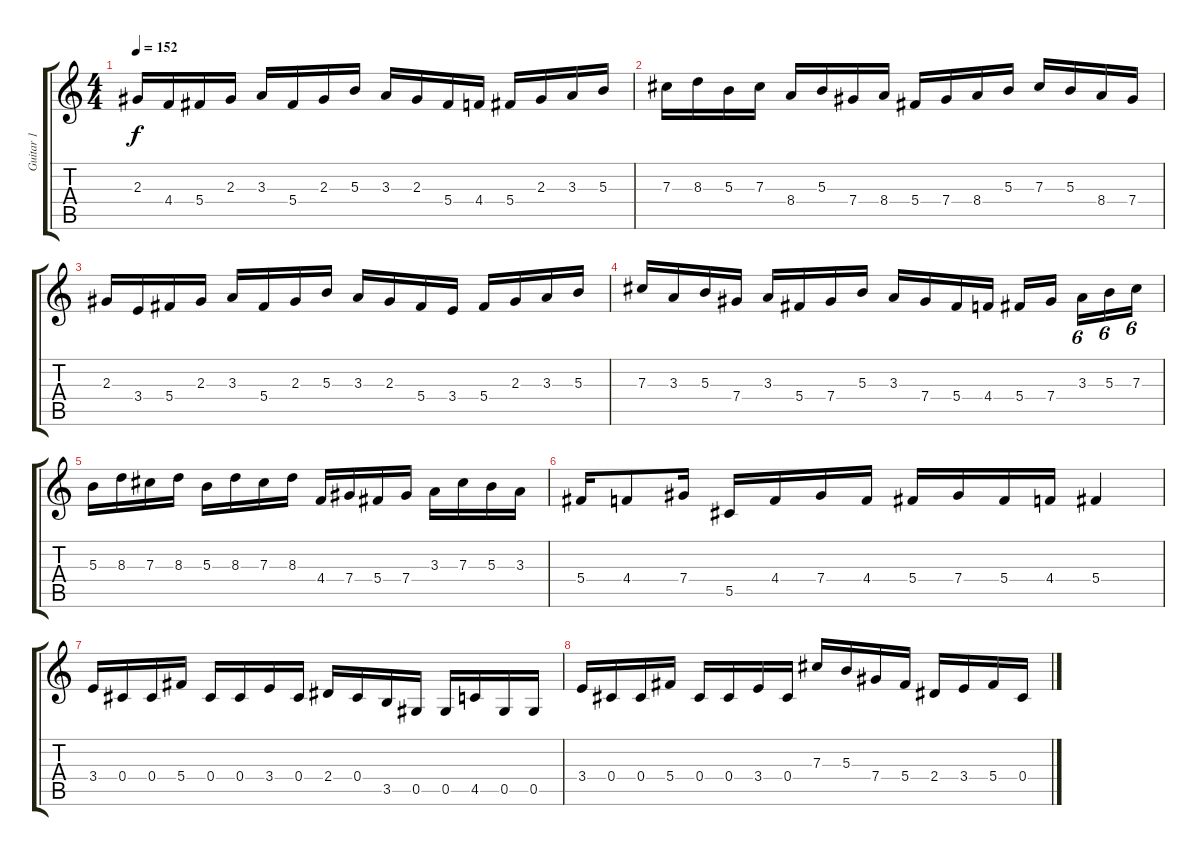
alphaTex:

\track ("Guitar 1" "Guitar 1") {instrument overdrivenguitar}
\staff {score tabs}
\tuning (Eb4 Bb3 Gb3 Db3 Ab2 Eb2) {hide}
\ts (4 4)
\tempo 152
\clef g2
\ks c
2.3.16{dy f} 4.4.16 5.4.16 2.3.16 3.3.16 5.4.16 2.3.16 5.3.16 3.3.16 2.3.16 5.4.16 4.4.16 5.4.16 2.3.16 3.3.16 5.3.16 |
7.3.16 8.3.16 5.3.16 7.3.16 8.4.16 5.3.16 7.4.16 8.4.16 5.4.16 7.4.16 8.4.16 5.3.16 7.3.16 5.3.16 8.4.16 7.4.16 |
2.3.16 3.4.16 5.4.16 2.3.16 3.3.16 5.4.16 2.3.16 5.3.16 3.3.16 2.3.16 5.4.16 3.4.16 5.4.16 2.3.16 3.3.16 5.3.16 |
7.3.16 3.3.16 5.3.16 7.4.16 3.3.16 5.4.16 7.4.16 5.3.16 3.3.16 7.4.16 5.4.16 4.4.16 5.4.16 7.4.16{beam splitsecondary} 3.3.16{tu (6 4)} 5.3.16{tu (6 4)} 7.3.16{tu (6 4)} |
5.3.16 8.3.16 7.3.16 8.3.16 5.3.16 8.3.16 7.3.16 8.3.16 4.4.16 7.4.16 5.4.16 7.4.16 3.3.16 7.3.16 5.3.16 3.3.16 |
5.4.16 4.4.8 7.4.16 5.5.16 4.4.16 7.4.16 4.4.16 5.4.16 7.4.16 5.4.16 4.4.16 5.4.4 |
3.4.16 0.4.16 0.4.16 5.4.16 0.4.16 0.4.16 3.4.16 0.4.16 2.4.16 0.4.16 3.5.16 0.5.16 0.5.16 4.5.16 0.5.16 0.5.16 |
3.4.16 0.4.16 0.4.16 5.4.16 0.4.16 0.4.16 3.4.16 0.4.16 7.3.16 5.3.16 7.4.16 5.4.16 2.4.16 3.4.16 5.4.16 0.4.16
